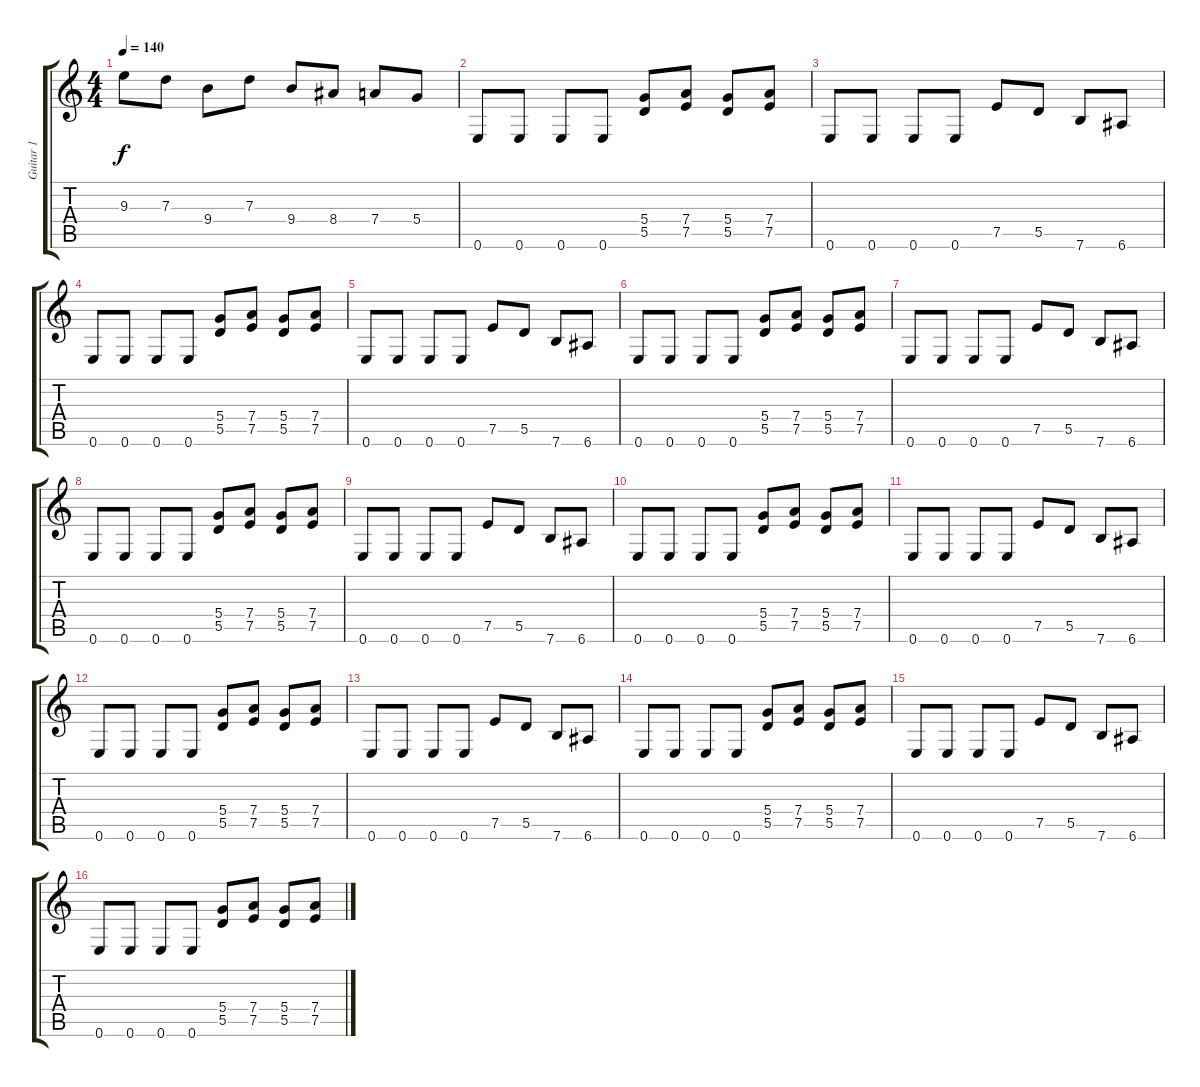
\track ("Guitar 1" "Guitar 1") {instrument overdrivenguitar}
\staff {score tabs}
\tuning (E4 B3 G3 D3 A2 E2) {hide}
\ts (4 4)
\tempo 140
\clef g2
\ks c
9.3.8{dy f} 7.3.8 9.4.8 7.3.8 9.4.8 8.4.8 7.4.8 5.4.8 |
0.6.8 0.6.8 0.6.8 0.6.8 (5.4 5.5).8 (7.4 7.5).8 (5.4 5.5).8 (7.4 7.5).8 |
0.6.8 0.6.8 0.6.8 0.6.8 7.5.8 5.5.8 7.6.8 6.6.8 |
0.6.8 0.6.8 0.6.8 0.6.8 (5.4 5.5).8 (7.4 7.5).8 (5.4 5.5).8 (7.4 7.5).8 |
0.6.8 0.6.8 0.6.8 0.6.8 7.5.8 5.5.8 7.6.8 6.6.8 |
0.6.8 0.6.8 0.6.8 0.6.8 (5.4 5.5).8 (7.4 7.5).8 (5.4 5.5).8 (7.4 7.5).8 |
0.6.8 0.6.8 0.6.8 0.6.8 7.5.8 5.5.8 7.6.8 6.6.8 |
0.6.8 0.6.8 0.6.8 0.6.8 (5.4 5.5).8 (7.4 7.5).8 (5.4 5.5).8 (7.4 7.5).8 |
0.6.8 0.6.8 0.6.8 0.6.8 7.5.8 5.5.8 7.6.8 6.6.8 |
0.6.8 0.6.8 0.6.8 0.6.8 (5.4 5.5).8 (7.4 7.5).8 (5.4 5.5).8 (7.4 7.5).8 |
0.6.8 0.6.8 0.6.8 0.6.8 7.5.8 5.5.8 7.6.8 6.6.8 |
0.6.8 0.6.8 0.6.8 0.6.8 (5.4 5.5).8 (7.4 7.5).8 (5.4 5.5).8 (7.4 7.5).8 |
0.6.8 0.6.8 0.6.8 0.6.8 7.5.8 5.5.8 7.6.8 6.6.8 |
0.6.8 0.6.8 0.6.8 0.6.8 (5.4 5.5).8 (7.4 7.5).8 (5.4 5.5).8 (7.4 7.5).8 |
0.6.8 0.6.8 0.6.8 0.6.8 7.5.8 5.5.8 7.6.8 6.6.8 |
0.6.8 0.6.8 0.6.8 0.6.8 (5.4 5.5).8 (7.4 7.5).8 (5.4 5.5).8 (7.4 7.5).8
